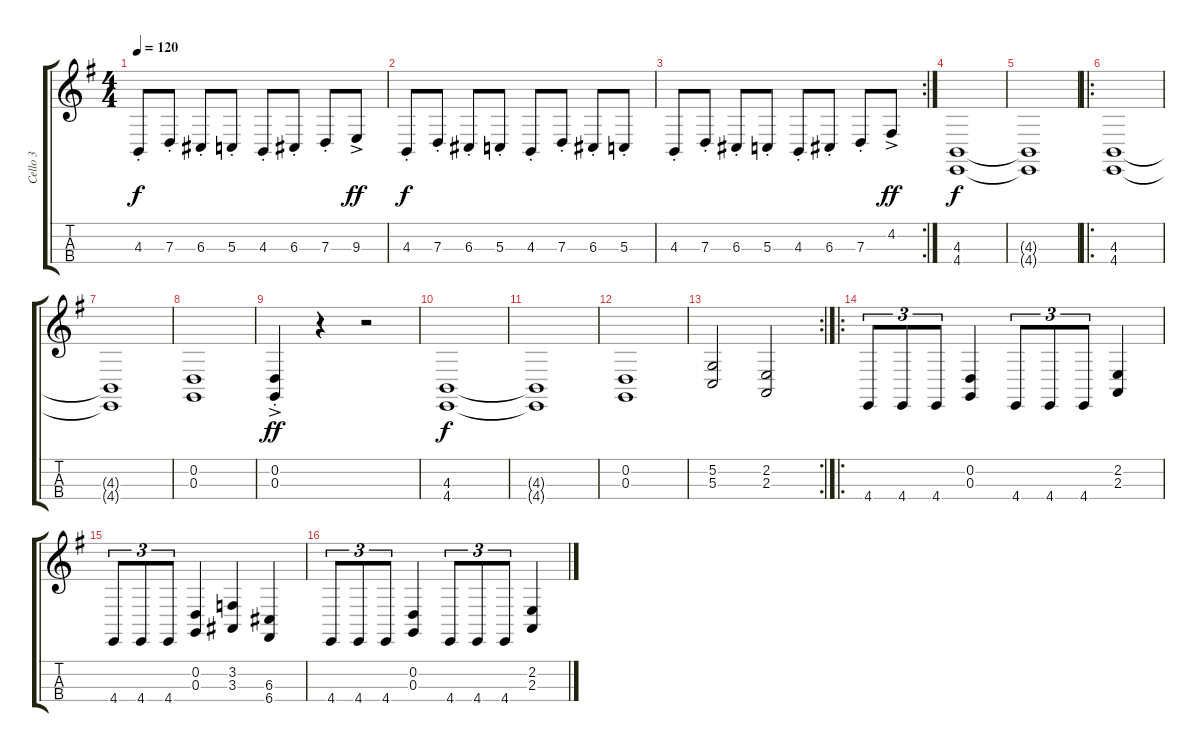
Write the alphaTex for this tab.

\track ("Cello 3" "Cello 3") {instrument cello}
\staff {score tabs}
\tuning (A3 D3 G2 C2) {hide}
\ts (4 4)
\tempo 120
\clef g2
\ks g
4.3{st}.8{dy f} 7.3{st}.8 6.3{st}.8 5.3{st}.8 4.3{st}.8 6.3{st}.8 7.3{st}.8 9.3{ac}.8{dy ff} |
4.3{st}.8{dy f} 7.3{st}.8 6.3{st}.8 5.3{st}.8 4.3{st}.8 7.3{st}.8 6.3{st}.8 5.3{st}.8 |
\rc 2
4.3{st}.8 7.3{st}.8 6.3{st}.8 5.3{st}.8 4.3{st}.8 6.3{st}.8 7.3{st}.8 4.2{ac}.8{dy ff} |
(4.3 4.4).1{dy f} |
(4.3{t} 4.4{t}).1 |
\ro
(4.3 4.4).1 |
(4.3{t} 4.4{t}).1 |
(0.2 0.3).1 |
(0.2{ac st} 0.3{ac st}).4{dy ff} r.4 r.2 |
(4.3 4.4).1{dy f} |
(4.3{t} 4.4{t}).1 |
(0.2 0.3).1 |
\rc 2
(5.2 5.3).2 (2.2 2.3).2 |
\ro
4.4.8{tu (3 2)} 4.4.8{tu (3 2)} 4.4.8{tu (3 2)} (0.2 0.3).4 4.4.8{tu (3 2)} 4.4.8{tu (3 2)} 4.4.8{tu (3 2)} (2.2 2.3).4 |
4.4.8{tu (3 2)} 4.4.8{tu (3 2)} 4.4.8{tu (3 2)} (0.2 0.3).4 (3.2 3.3).4 (6.3 6.4).4 |
4.4.8{tu (3 2)} 4.4.8{tu (3 2)} 4.4.8{tu (3 2)} (0.2 0.3).4 4.4.8{tu (3 2)} 4.4.8{tu (3 2)} 4.4.8{tu (3 2)} (2.2 2.3).4
